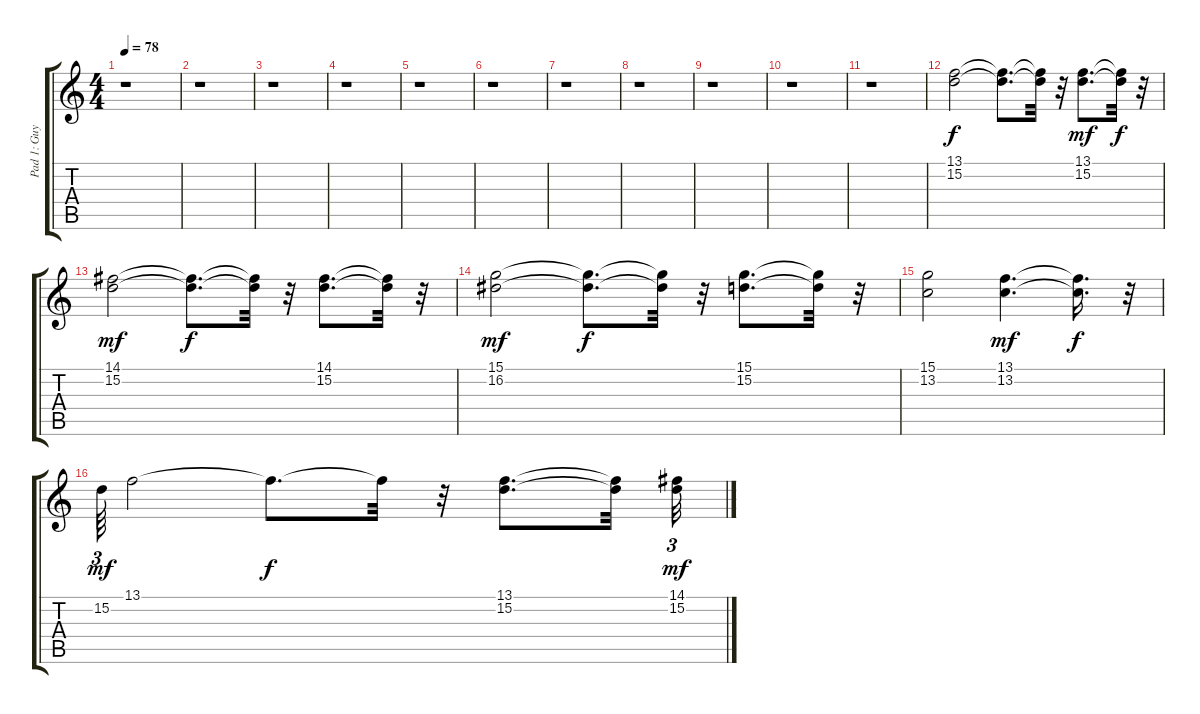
\track ("Pad 1: Guy Babylon" "Pad 1: Guy") {instrument pad2warm}
\staff {score tabs}
\tuning (E4 B3 G3 D3 A2 E2) {hide}
\ts (4 4)
\tempo 78
\clef g2
\ks c
r.1{dy mf} |
r.1 |
r.1 |
r.1 |
r.1 |
r.1 |
r.1 |
r.1 |
r.1 |
r.1 |
r.1 |
(13.1 15.2).2{dy f} (13.1{t} 15.2{t}).8{d} (13.1{t} 15.2{t}).32 r.32 (13.1 15.2).8{d dy mf} (13.1{t} 15.2{t}).32{dy f} r.32 |
(14.1 15.2).2{dy mf} (14.1{t} 15.2{t}).8{d dy f} (14.1{t} 15.2{t}).32 r.32 (14.1 15.2).8{d} (14.1{t} 15.2{t}).32 r.32 |
(15.1 16.2).2{dy mf} (15.1{t} 16.2{t}).8{d dy f} (15.1{t} 16.2{t}).32 r.32 (15.1 15.2).8{d} (15.1{t} 15.2{t}).32 r.32 |
(15.1 13.2).2 (13.1 13.2).4{d dy mf} (13.1{t} 13.2{t}).16{d dy f} r.32 |
15.2.64{tu (3 2) dy mf} 13.1.2 13.1{t}.8{d dy f} 13.1{t}.32 r.32 (13.1 15.2).8{d} (13.1{t} 15.2{t}).32 (14.1 15.2).32{tu (3 2) dy mf}
